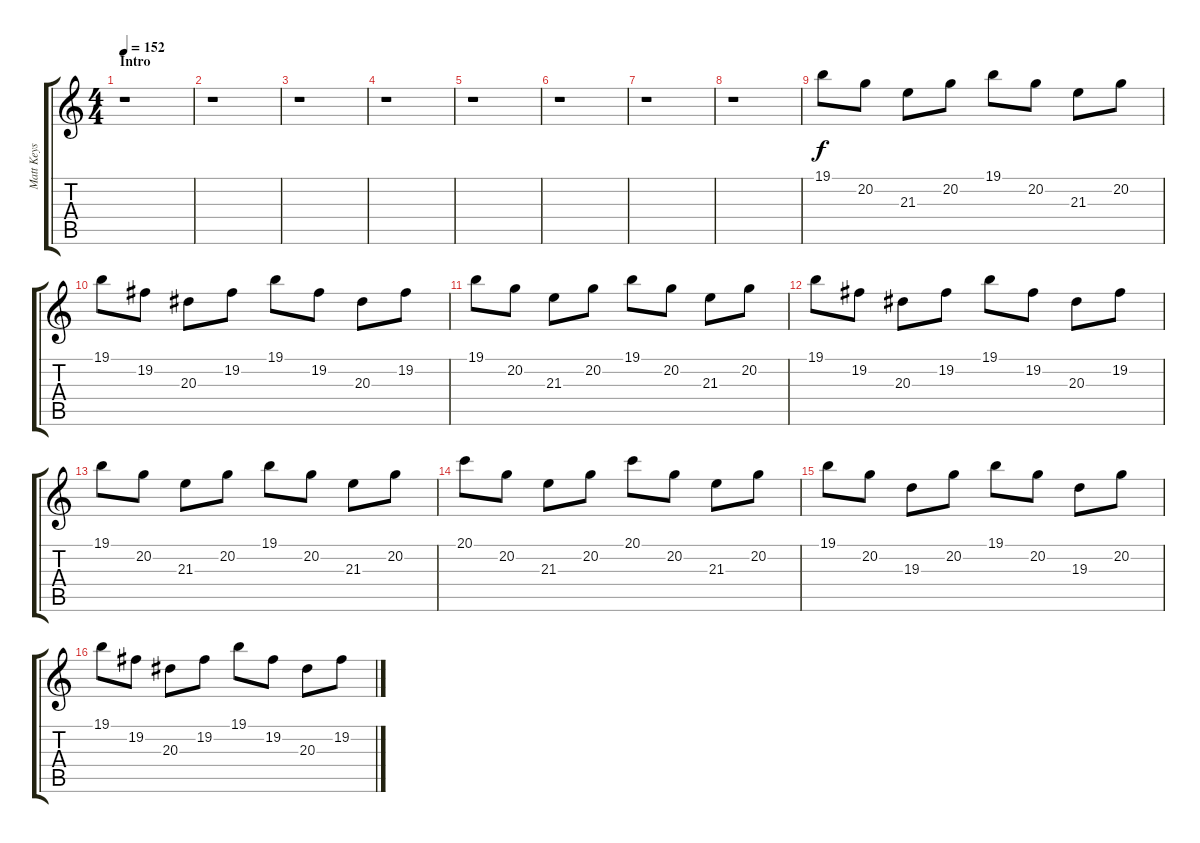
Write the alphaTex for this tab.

\track ("Matt Keys (Right)" "Matt Keys ") {instrument acousticgrandpiano}
\staff {score tabs}
\tuning (E4 B3 G3 D3 A2 E2) {hide}
\ts (4 4)
\section ("" "Intro")
\tempo 152
\tempo 140
\tempo 152
\clef g2
\ks c
r.1{dy f instrument acousticgrandpiano} |
r.1 |
r.1 |
r.1 |
r.1 |
r.1 |
r.1 |
r.1 |
19.1.8 20.2.8 21.3.8 20.2.8 19.1.8 20.2.8 21.3.8 20.2.8 |
19.1.8 19.2.8 20.3.8 19.2.8 19.1.8 19.2.8 20.3.8 19.2.8 |
19.1.8 20.2.8 21.3.8 20.2.8 19.1.8 20.2.8 21.3.8 20.2.8 |
19.1.8 19.2.8 20.3.8 19.2.8 19.1.8 19.2.8 20.3.8 19.2.8 |
19.1.8 20.2.8 21.3.8 20.2.8 19.1.8 20.2.8 21.3.8 20.2.8 |
20.1.8 20.2.8 21.3.8 20.2.8 20.1.8 20.2.8 21.3.8 20.2.8 |
19.1.8 20.2.8 19.3.8 20.2.8 19.1.8 20.2.8 19.3.8 20.2.8 |
19.1.8 19.2.8 20.3.8 19.2.8 19.1.8 19.2.8 20.3.8 19.2.8
